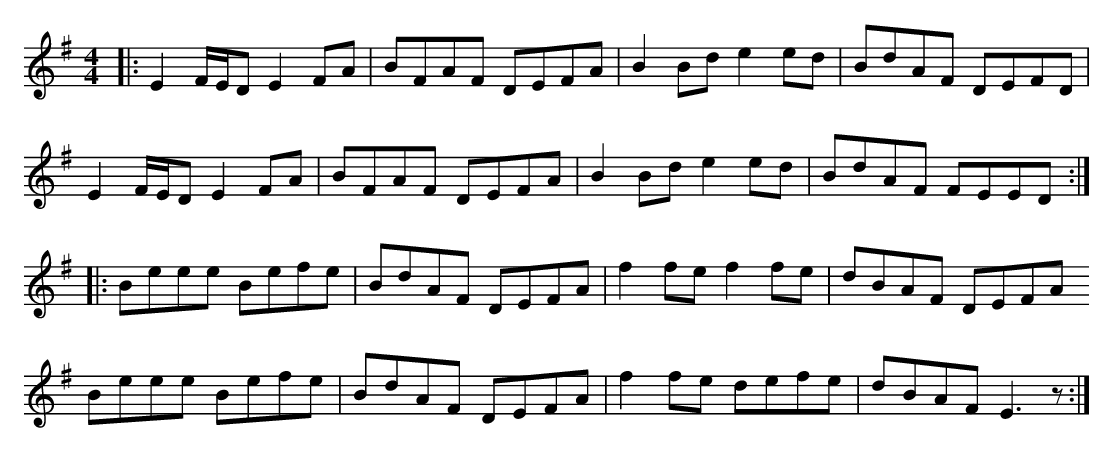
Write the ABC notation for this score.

X:1
M:4/4
K:Emin
|:E2 F/E/D E2 FA|BFAF DEFA|B2 Bd e2 ed|BdAF DEFD|
E2 F/E/D E2 FA|BFAF DEFA|B2 Bd e2 ed|BdAF FEED:|
|:Beee Befe|BdAF DEFA|f2 fe f2 fe|dBAF DEFA
Beee Befe|BdAF DEFA|f2 fe defe|dBAF E3 z:|
